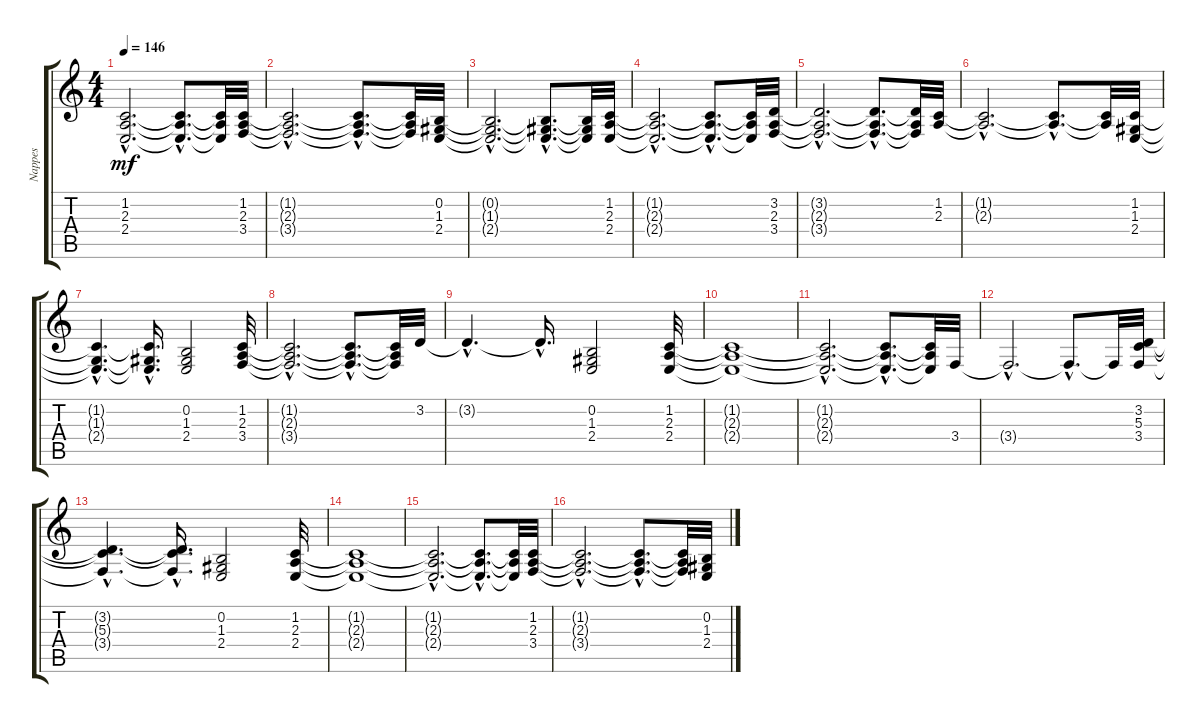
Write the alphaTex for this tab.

\track ("Nappes  " "Nappes  ") {instrument synthstrings1}
\staff {score tabs}
\tuning (E4 B3 G3 D3 A2 E2) {hide}
\ts (4 4)
\tempo 146
\clef g2
\ks c
(1.2{hac t} 2.3{hac t} 2.4{hac t}).2{d dy mf} (1.2{hac t} 2.3{hac t} 2.4{hac t}).8{d} (1.2{t} 2.3{t} 2.4{t}).32 (1.2 2.3 3.4).32 |
(1.2{hac t} 2.3{hac t} 3.4{hac t}).2{d} (1.2{hac t} 2.3{hac t} 3.4{hac t}).8{d} (1.2{t} 2.3{t} 3.4{t}).32 (0.2 1.3 2.4).32 |
(0.2{hac t} 1.3{hac t} 2.4{hac t}).2{d} (0.2{hac t} 1.3{hac t} 2.4{hac t}).8{d} (0.2{t} 1.3{t} 2.4{t}).32 (1.2 2.3 2.4).32 |
(1.2{hac t} 2.3{hac t} 2.4{hac t}).2{d} (1.2{hac t} 2.3{hac t} 2.4{hac t}).8{d} (1.2{t} 2.3{t} 2.4{t}).32 (3.2 2.3 3.4).32 |
(3.2{hac t} 2.3{hac t} 3.4{hac t}).2{d} (3.2{hac t} 2.3{hac t} 3.4{hac t}).8{d} (3.2{t} 2.3{t} 3.4{t}).32 (1.2 2.3).32 |
(1.2{hac t} 2.3{hac t}).2{d} (1.2{hac t} 2.3{hac t}).8{d} (1.2{t} 2.3{t}).32 (1.2 1.3 2.4).32 |
(1.2{hac t} 1.3{hac t} 2.4{hac t}).4{d} (1.2{hac t} 1.3{hac t} 2.4{hac t}).16{d} (0.2 1.3 2.4).2 (1.2 2.3 3.4).32 |
(1.2{hac t} 2.3{hac t} 3.4{hac t}).2{d} (1.2{hac t} 2.3{hac t} 3.4{hac t}).8{d} (1.2{t} 2.3{t} 3.4{t}).32 3.2.32 |
3.2{hac t}.4{d} 3.2{hac t}.16{d} (0.2 1.3 2.4).2 (1.2 2.3 2.4).32 |
(1.2{t} 2.3{t} 2.4{t}).1 |
(1.2{hac t} 2.3{hac t} 2.4{hac t}).2{d} (1.2{hac t} 2.3{hac t} 2.4{hac t}).8{d} (1.2{t} 2.3{t} 2.4{t}).32 3.4.32 |
3.4{hac t}.2{d} 3.4{hac t}.8{d} 3.4{t}.32 (3.2 5.3 3.4).32 |
(3.2{hac t} 5.3{hac t} 3.4{hac t}).4{d} (3.2{hac t} 5.3{hac t} 3.4{hac t}).16{d} (0.2 1.3 2.4).2 (1.2 2.3 2.4).32 |
(1.2{t} 2.3{t} 2.4{t}).1 |
(1.2{hac t} 2.3{hac t} 2.4{hac t}).2{d} (1.2{hac t} 2.3{hac t} 2.4{hac t}).8{d} (1.2{t} 2.3{t} 2.4{t}).32 (1.2 2.3 3.4).32 |
(1.2{hac t} 2.3{hac t} 3.4{hac t}).2{d} (1.2{hac t} 2.3{hac t} 3.4{hac t}).8{d} (1.2{t} 2.3{t} 3.4{t}).32 (0.2 1.3 2.4).32
